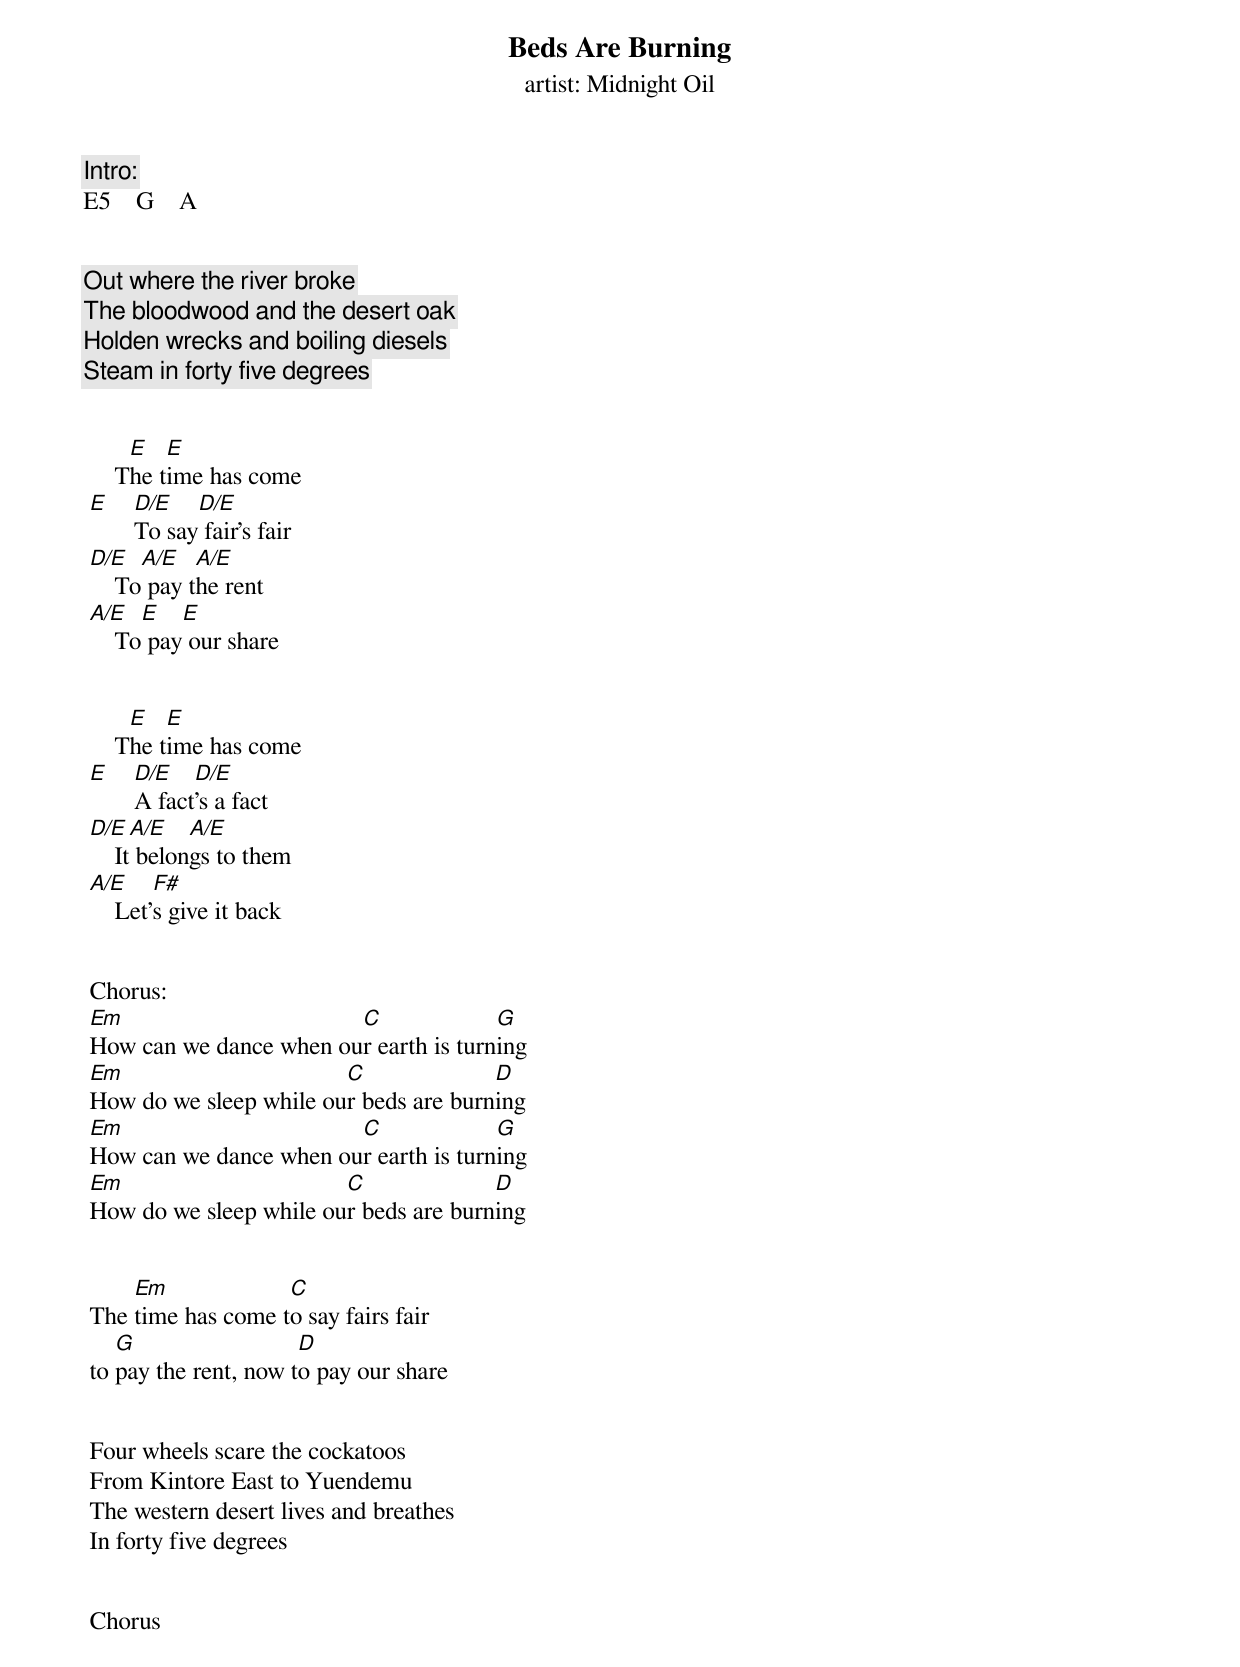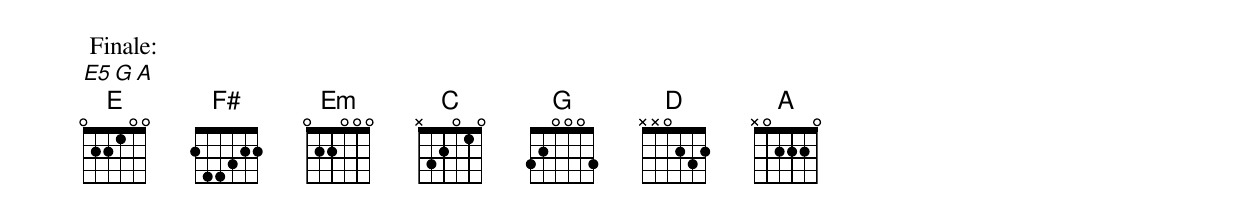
Beds Are Burning
artist: Midnight Oil


Intro:
E5    G    A


 Out where the river broke
 The bloodwood and the desert oak
 Holden wrecks and boiling diesels
 Steam in forty five degrees


      E   E
     The time has come
 E   D/E   D/E
     To say fair's fair
 D/E   A/E   A/E
     To pay the rent
 A/E   E   E
     To pay our share


      E   E
     The time has come
 E   D/E   D/E
     A fact's a fact
 D/E   A/E   A/E
     It belongs to them
 A/E     F#
     Let's give it back


 Chorus:
 Em                      C              G
 How can we dance when our earth is turning
 Em                      C              D
 How do we sleep while our beds are burning
 Em                      C              G
 How can we dance when our earth is turning
 Em                      C              D
 How do we sleep while our beds are burning


     Em             C
 The time has come to say fairs fair
    G                  D
 to pay the rent, now to pay our share


 Four wheels scare the cockatoos
 From Kintore East to Yuendemu
 The western desert lives and breathes
 In forty five degrees


 Chorus


 Finale:
 E5    G    A
